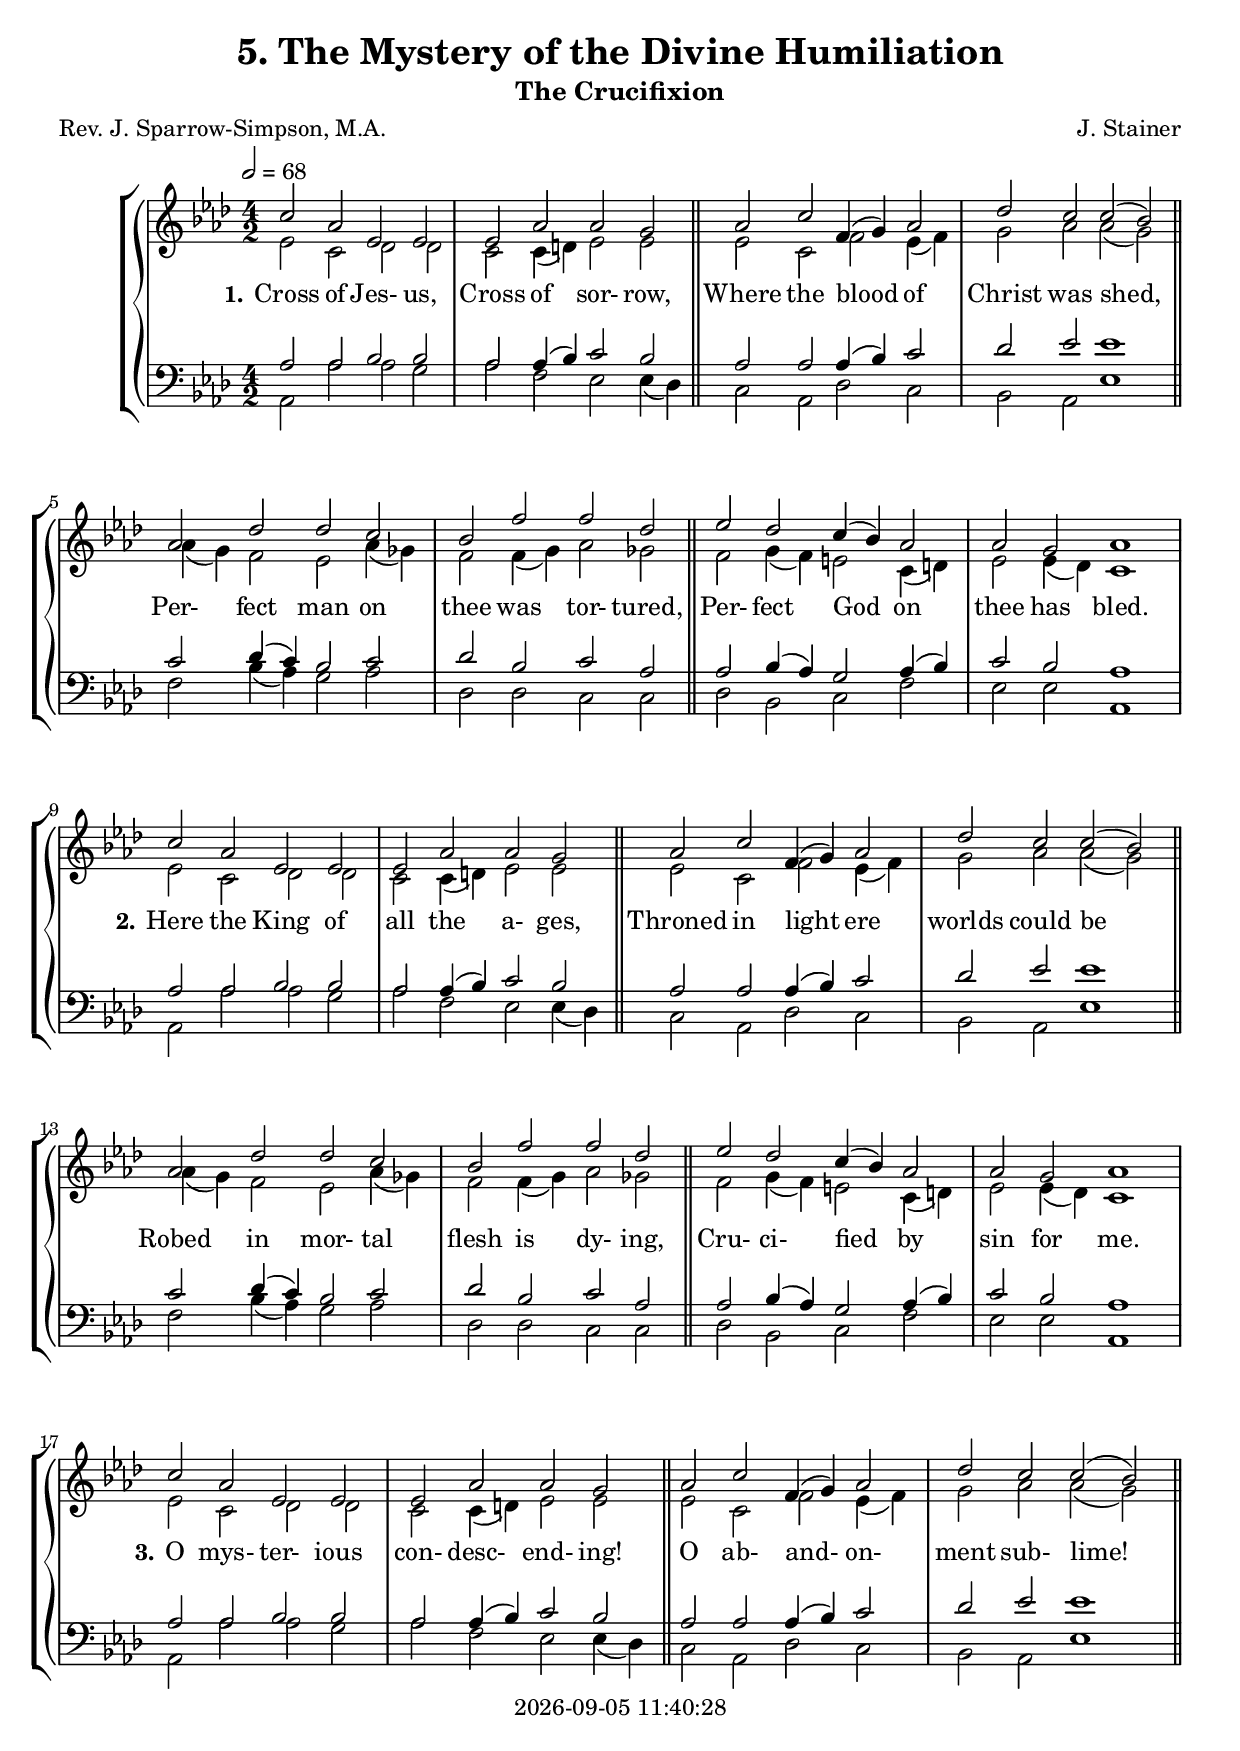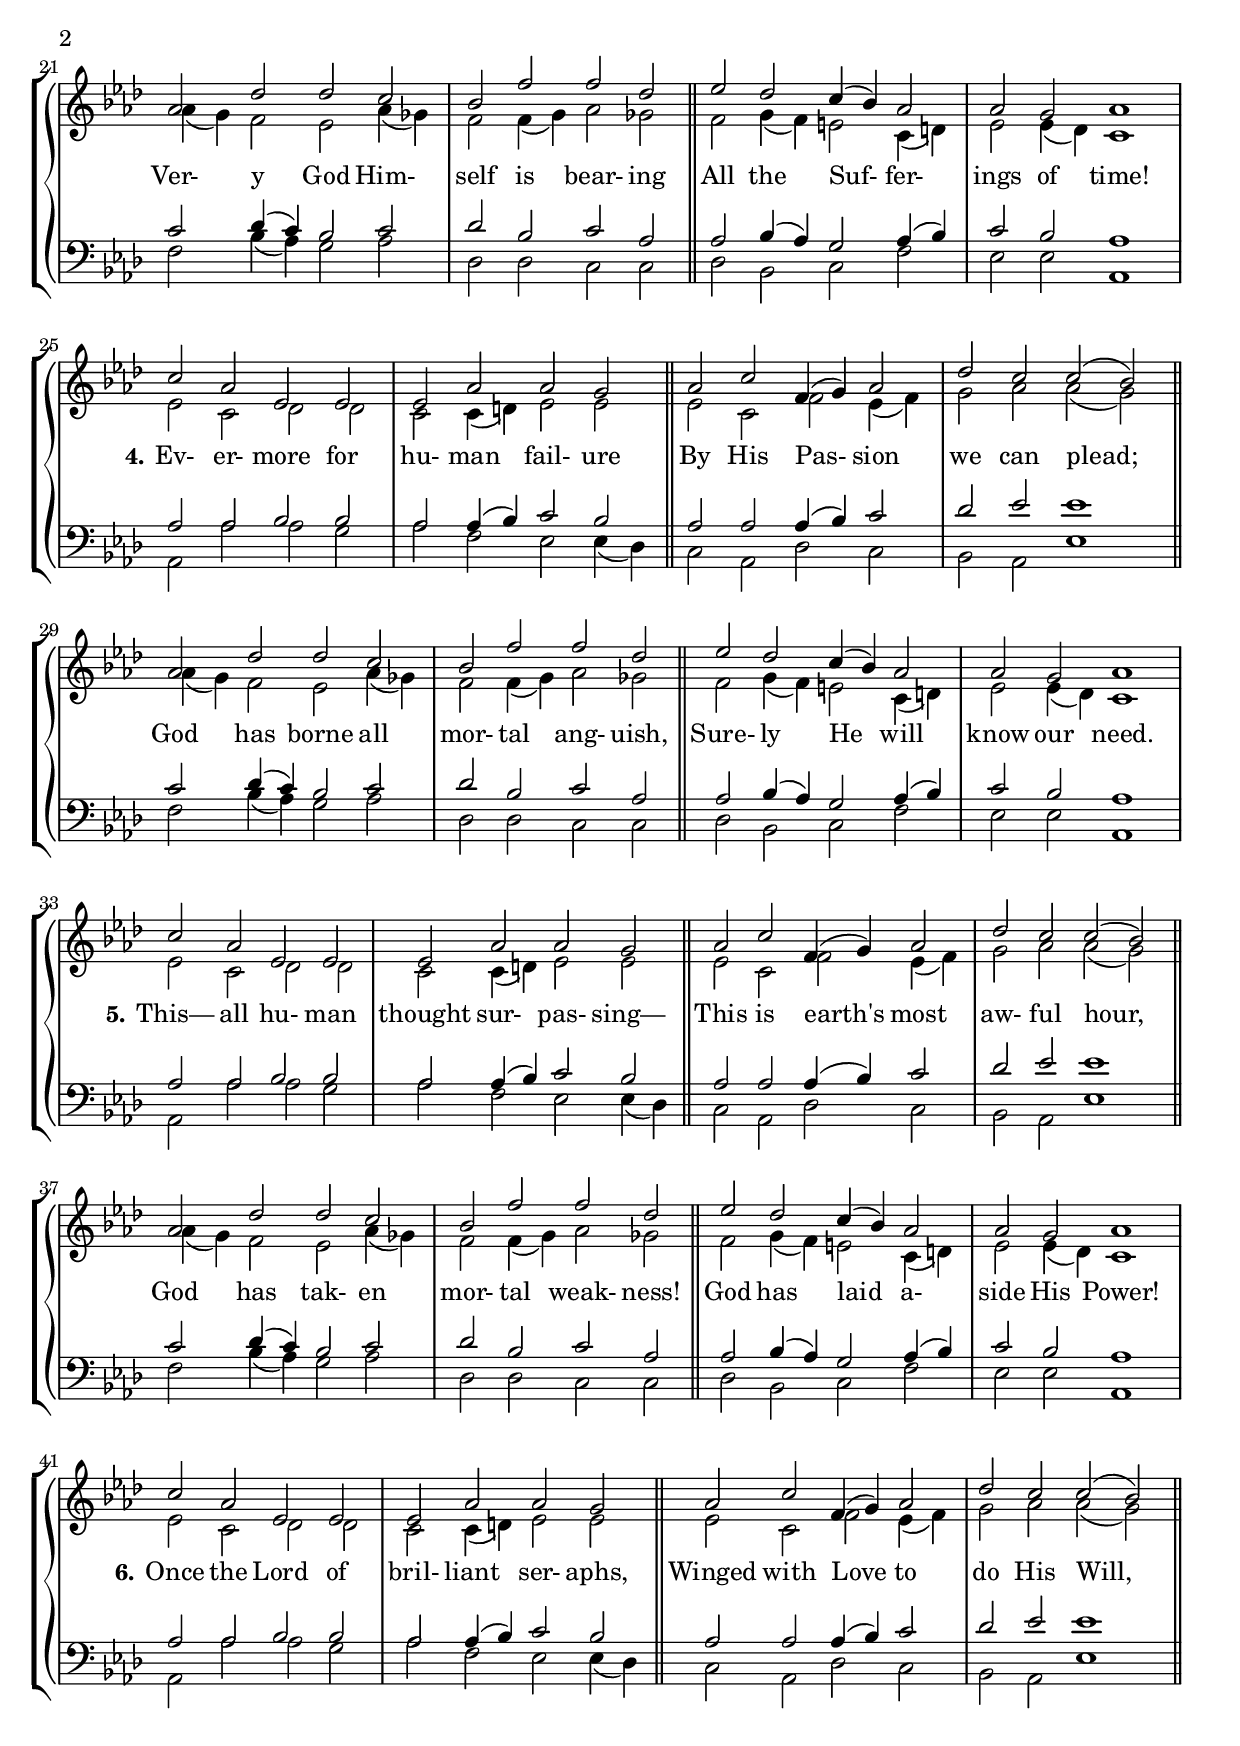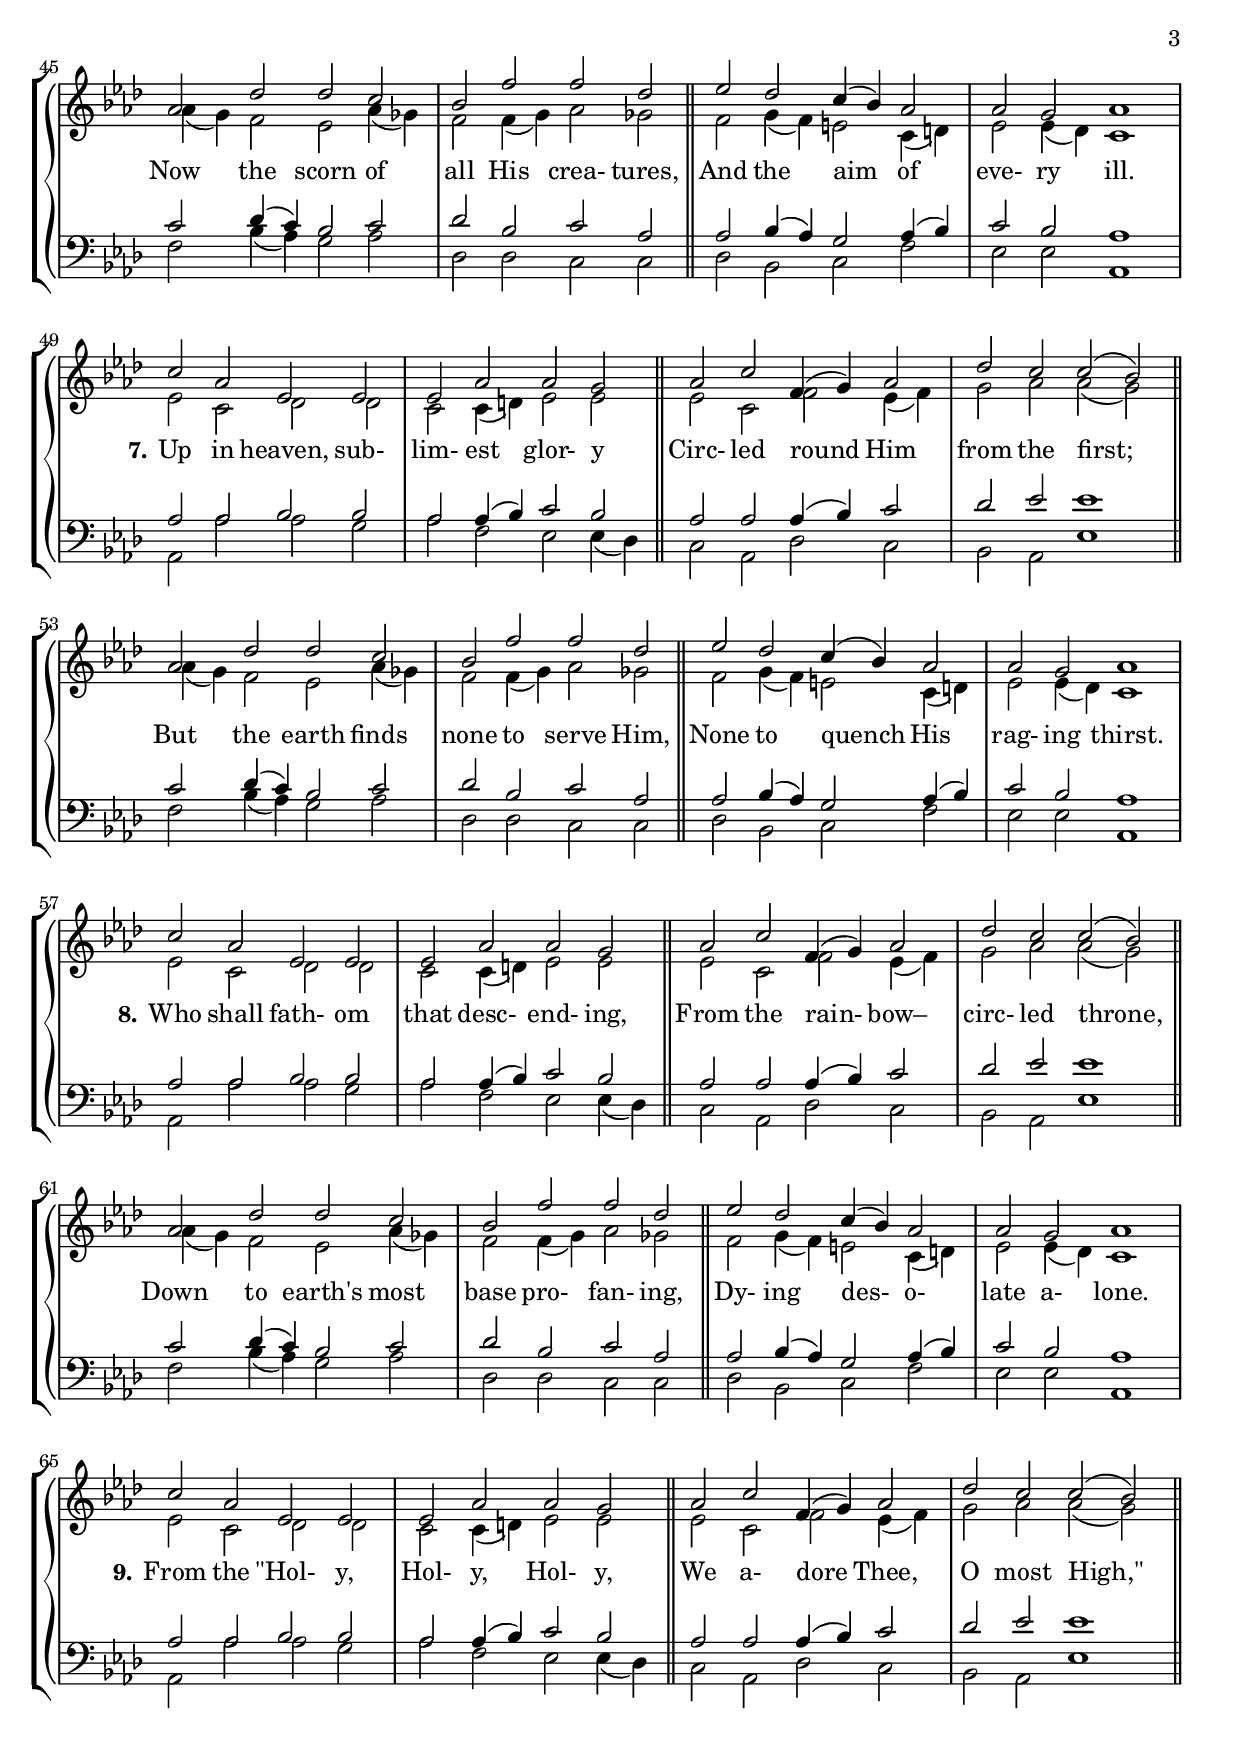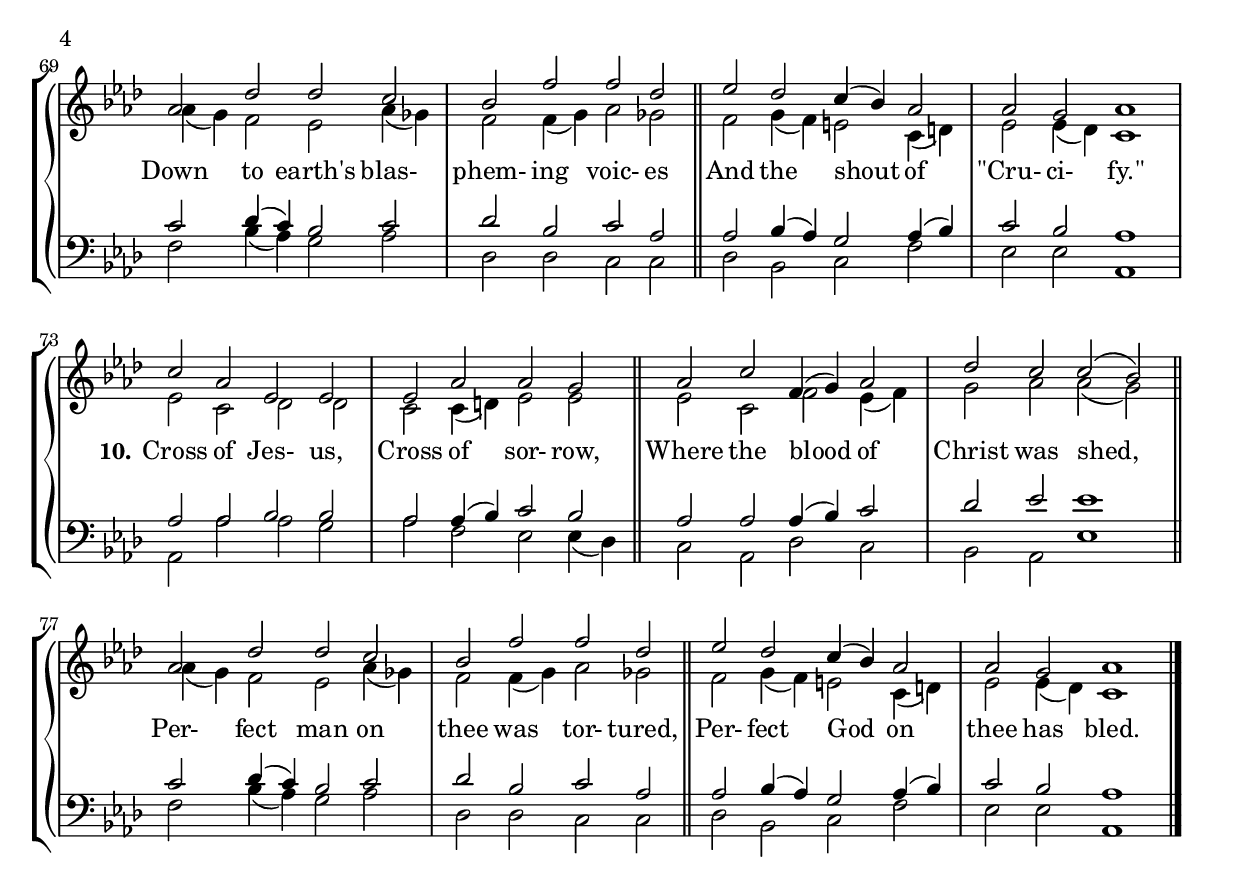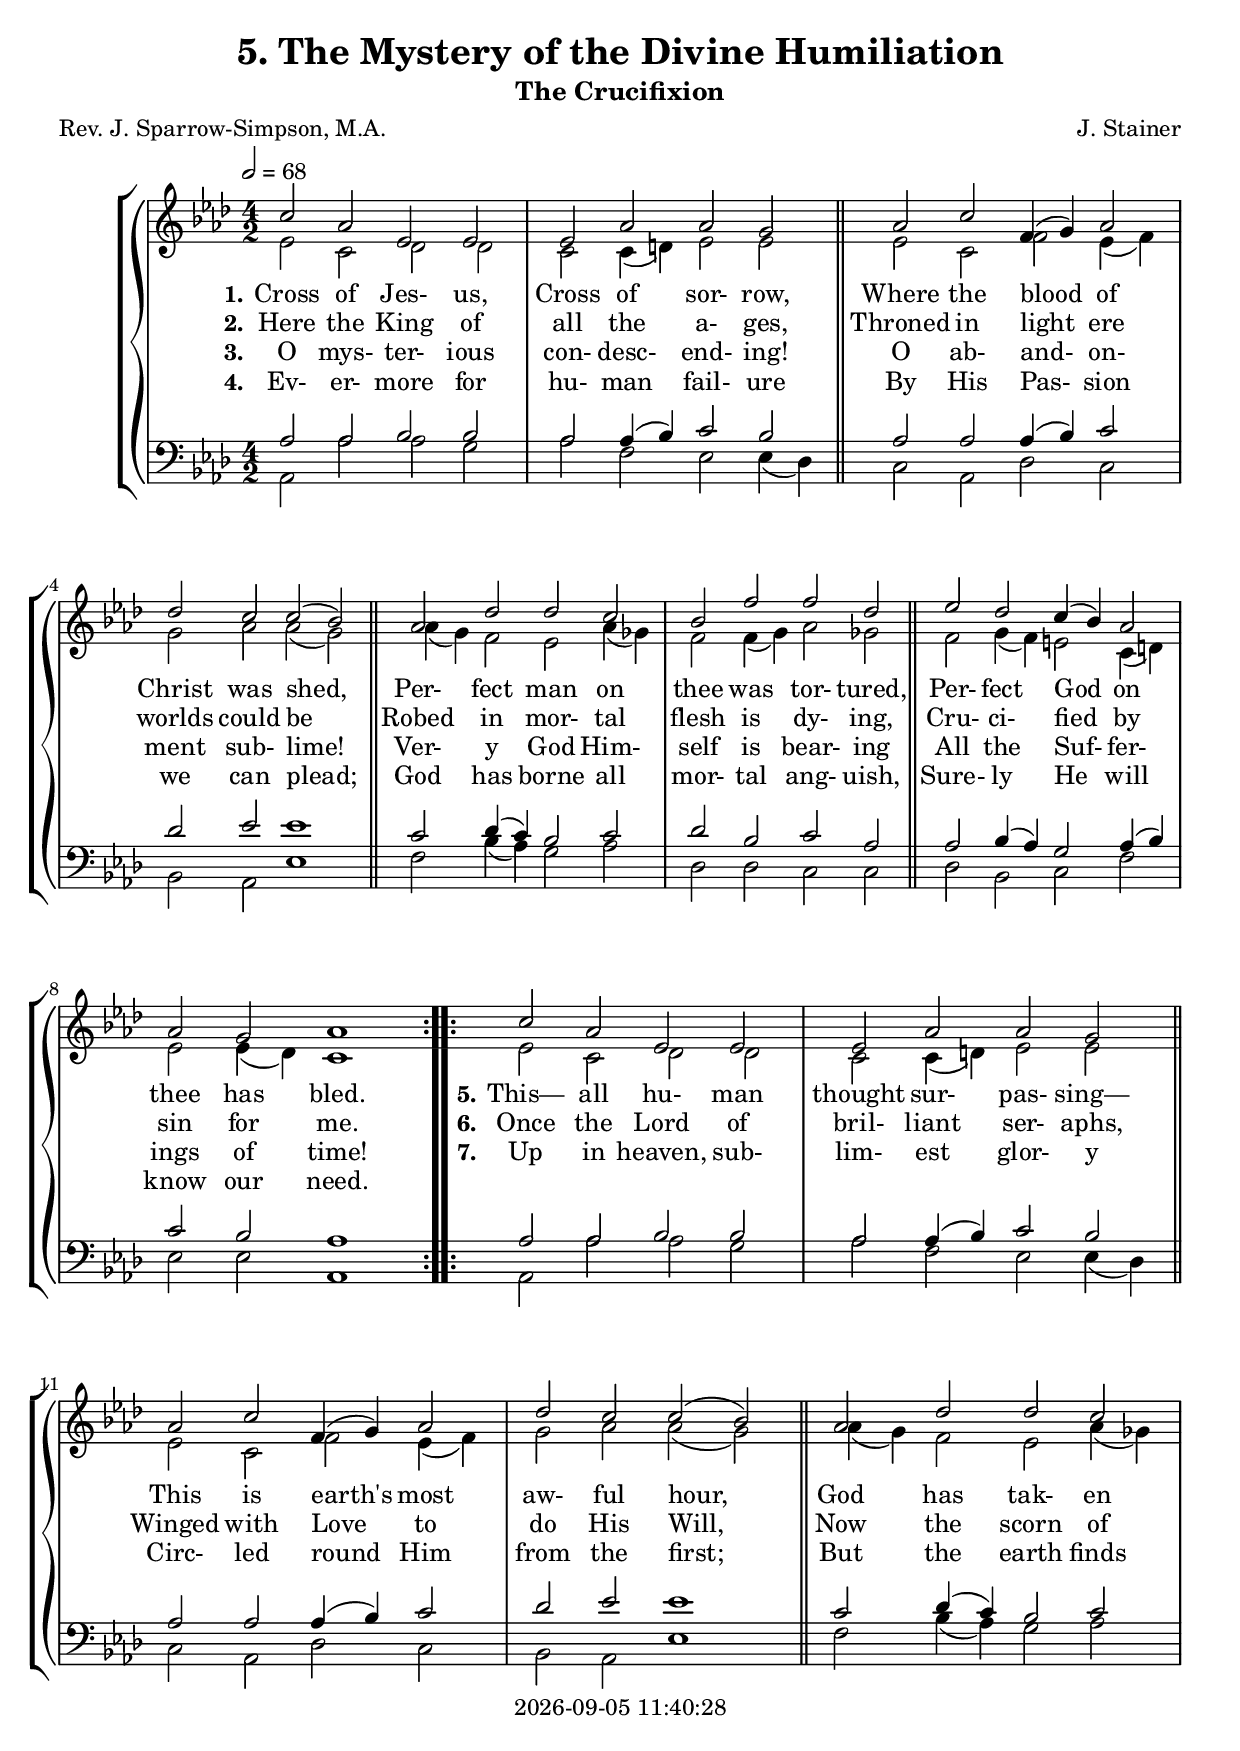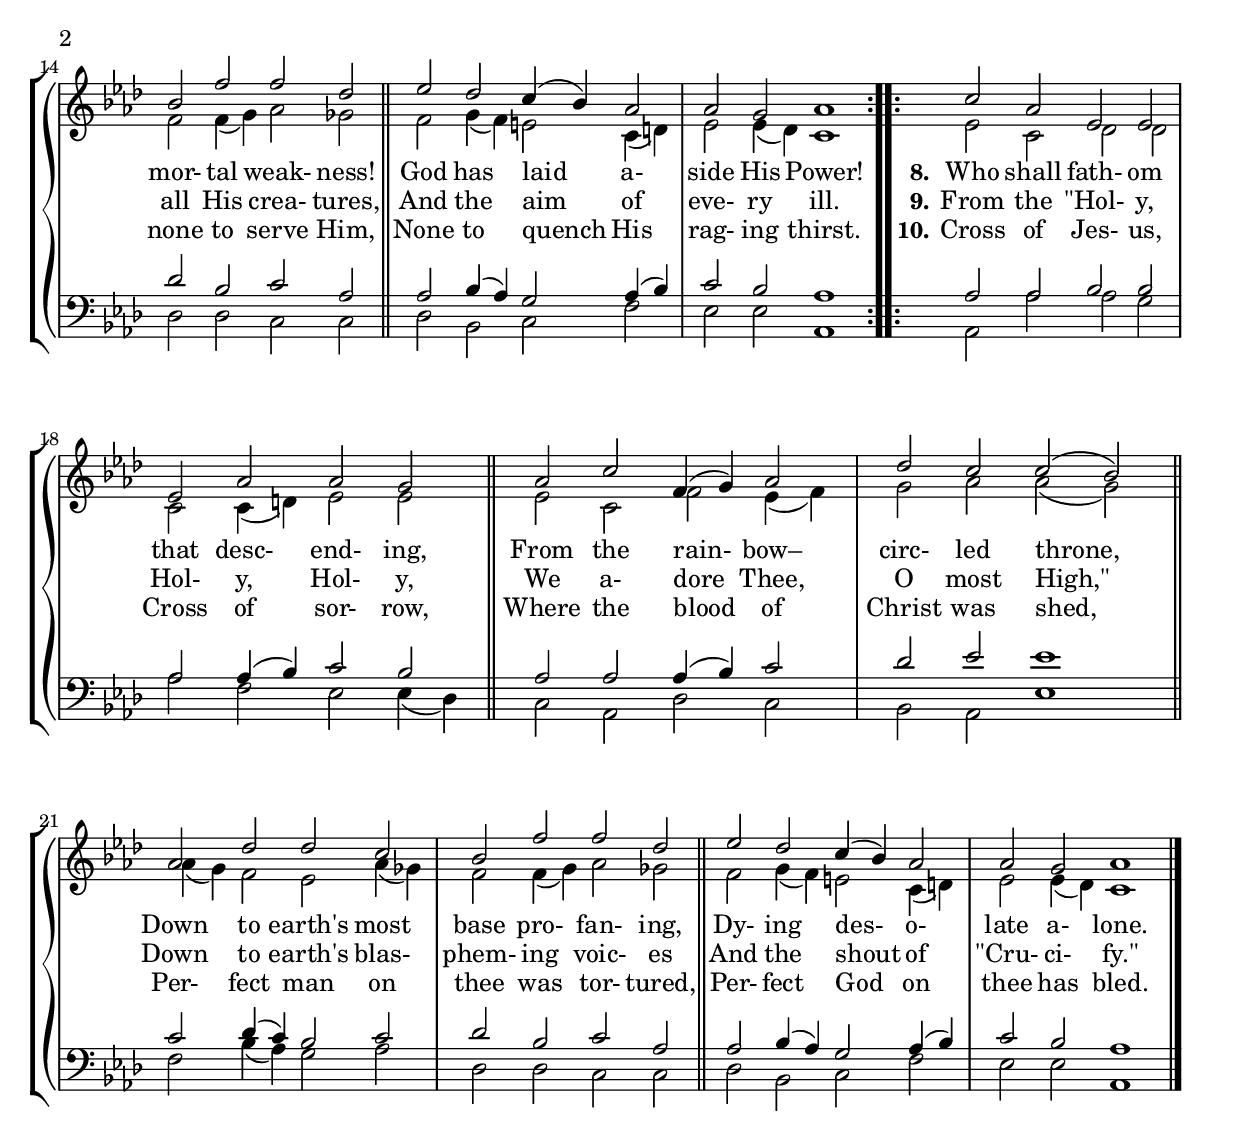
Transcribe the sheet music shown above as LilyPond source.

\version "2.19.82"

today = #(strftime "%Y-%m-%d %H:%M:%S" (localtime (current-time)))

\header {
% centered at top
%  dedication  = "dedication"
  title       = "5. The Mystery of the Divine Humiliation"
  subtitle    = "The Crucifixion"
%  subsubtitle = "subsubtitle"
%  instrument  = "instrument"
  
% arrangement of following lines:
%
%  poet    composer
%  meter   arranger
%  piece       opus

  composer    = "J. Stainer"
%  arranger    = "arranger"
%  opus        = "opus"

  poet        = "Rev. J. Sparrow-Simpson, M.A."
%  meter       = "meter"
%  piece       = "piece"

% centered at bottom
% tagline     = "tagline" % default lilypond version
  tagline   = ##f
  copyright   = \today
}

#(set-global-staff-size 20)

% \paper {
%   #(set-paper-size "a4")
%   line-width = 180\mm
%   left-margin = 20\mm
%   bottom-margin = 10\mm
%   top-margin = 10\mm
% }

global = {
  \key aes \major
  \time 4/2
  \tempo 2=68
}

wordsOne = \lyricmode {
  \set stanza = "1."
  Cross of Jes- us, Cross of sor- row,
  Where the blood of Christ was shed,
  Per- fect man on thee was tor- tured,
  Per- fect God on thee has bled.
}

wordsTwo = \lyricmode {
  \set stanza = "2."
  Here the King of all the a- ges,
  Throned in light ere worlds could be
  Robed in mor- tal flesh is dy- ing,
  Cru- ci- fied by sin for me.
}

wordsThree = \lyricmode {
  \set stanza = "3."
  O mys- ter- ious con- desc- end- ing!
  O ab- and- on- ment sub- lime!
  Ver- y God Him- self is bear- ing
  All the Suf- fer- ings of time!
}

wordsFour = \lyricmode {
  \set stanza = "4."
  Ev- er- more for hu- man fail- ure
  By His Pas- sion we can plead;
  God has borne all mor- tal ang- uish,
  Sure- ly He will know our need.
}

wordsFive = \lyricmode {
  \set stanza = "5."
  This― all hu- man thought sur- pas- sing—
  This is earth's most aw- ful hour,
  God has tak- en mor- tal weak- ness!
  God has laid a- side His Power!
}

wordsSix = \lyricmode {
  \set stanza = "6."
  Once the Lord of bril- liant ser- aphs,
  Winged with Love to do His Will,
  Now the scorn of all His crea- tures,
  And the aim of eve- ry ill.
}

wordsSeven = \lyricmode {
  \set stanza = "7."
  Up in heaven, sub- lim- est glor- y
  Circ- led round Him from the first;
  But the earth finds none to serve Him,
  None to quench His rag- ing thirst.
}

wordsEight = \lyricmode {
  \set stanza = "8."
  Who shall fath- om that desc- end- ing,
  From the rain- bow– circ- led throne,
  Down to earth's most base pro- fan- ing,
  Dy- ing des- o- late a- lone.
}

wordsNine = \lyricmode {
  \set stanza = "9."
  From the "\"Hol-" y, Hol- y, Hol- y,
  We a- dore Thee, O most "High,\""
  Down to earth's blas- phem- ing voic- es
  And the shout of "\"Cru-" ci- "fy.\""
}

wordsTen = \lyricmode {
  \set stanza = "10."
  Cross of Jes- us, Cross of sor- row,
  Where the blood of Christ was shed,
  Per- fect man on thee was tor- tured,
  Per- fect God on thee has bled.
}

soprano = \relative c'' {
  \repeat volta 10 {
    c2 aes ees ees
    ees2 aes aes g \bar "||"
    aes2 c f,4(g) aes2
    des2 c c(bes) \bar "||"
    aes2 des des c
    bes2 f' f des \bar "||"
    ees2 des c4(bes) aes2
    aes2 g aes1
  }
}

alto = \relative c' {
  \repeat volta 10 {
    ees2 c des des
    c2 c4(d) ees2 ees \bar "||"
    ees2 c f ees4(f)
    g2 aes aes(g) \bar "||"
    aes4(g) f2 ees aes4(ges)
    f2 f4(g) aes2 ges \bar "||"
    f2 g4(f) e2 c4(d)
    ees2 ees4(des) c1
  }
}

tenor = \relative c' {
  \repeat volta 10 {
    aes2 aes bes bes
    aes2 aes4(bes) c2 bes \bar "||"
    aes2 aes aes4(bes) c2
    des2 ees ees1 \bar "||"
    c2 des4(c) bes2 c
    des2 bes c aes \bar "||"
    aes2 bes4(aes) g2 aes4(bes)
    c2 bes aes1
  }
}

bass= \relative c {
  \repeat volta 10 {
    aes2 aes' aes g
    aes2 f ees ees4(des) \bar "||"
    c2 aes des c
    bes2 aes ees'1 \bar "||"
    f2 bes4(aes) g2 aes
    des,2 des c c \bar "||"
    des2 bes c f
    ees2 ees aes,1
  }
}

\book {
  \bookOutputSuffix "3"
  \score {
    \context GrandStaff <<
      <<
        \new ChoirStaff <<
                                % Joint soprano/alto staff
          \new Staff <<
            \new Voice = "soprano" { \global \voiceOne \soprano \soprano \soprano \bar "|."}
            \new Voice = "alto"    { \global \voiceTwo \alto    \alto    \alto    }
            \new Lyrics \lyricsto "soprano" { \wordsOne   \wordsFive  \wordsEight }
            \new Lyrics \lyricsto "soprano" { \wordsTwo   \wordsSix   \wordsNine  }
            \new Lyrics \lyricsto "soprano" { \wordsThree \wordsSeven \wordsTen   }
            \new Lyrics \lyricsto "soprano" { \wordsFour                          }
          >>
                                % Joint tenor/bass staff
          \new Staff <<
            \clef "bass"
            \new Voice = "tenor" { \global \voiceOne \tenor \tenor \tenor }
            \new Voice = "bass"  { \global \voiceTwo \bass  \bass  \bass  }
          >>
        >>
      >>
    >>
    \layout {
      indent = 1.5\cm
      \context {
        \Staff \RemoveAllEmptyStaves
      }
    }
  }
}

\book {
  \bookOutputSuffix "1"
  \score {
    \context GrandStaff <<
      <<
        \new ChoirStaff <<
                                % Joint soprano/alto staff
          \new Staff <<
            \new Voice = "soprano" { \global \voiceOne \unfoldRepeats \soprano \bar "|."}
            \new Voice = "alto"    { \global \voiceTwo \unfoldRepeats \alto    }
            \new Lyrics \lyricsto "soprano" { \wordsOne
                                              \wordsTwo
                                              \wordsThree
                                              \wordsFour
                                              \wordsFive
                                              \wordsSix
                                              \wordsSeven
                                              \wordsEight
                                              \wordsNine
                                              \wordsTen
                                            }
          >>
                                % Joint tenor/bass staff
          \new Staff <<
            \clef "bass"
            \new Voice = "tenor" { \global \voiceOne \unfoldRepeats \tenor }
            \new Voice = "bass"  { \global \voiceTwo \unfoldRepeats \bass  }
          >>
        >>
      >>
    >>
    \layout {
      indent = 1.5\cm
      \context {
        \Staff \RemoveAllEmptyStaves
      }
    }
  }
}
